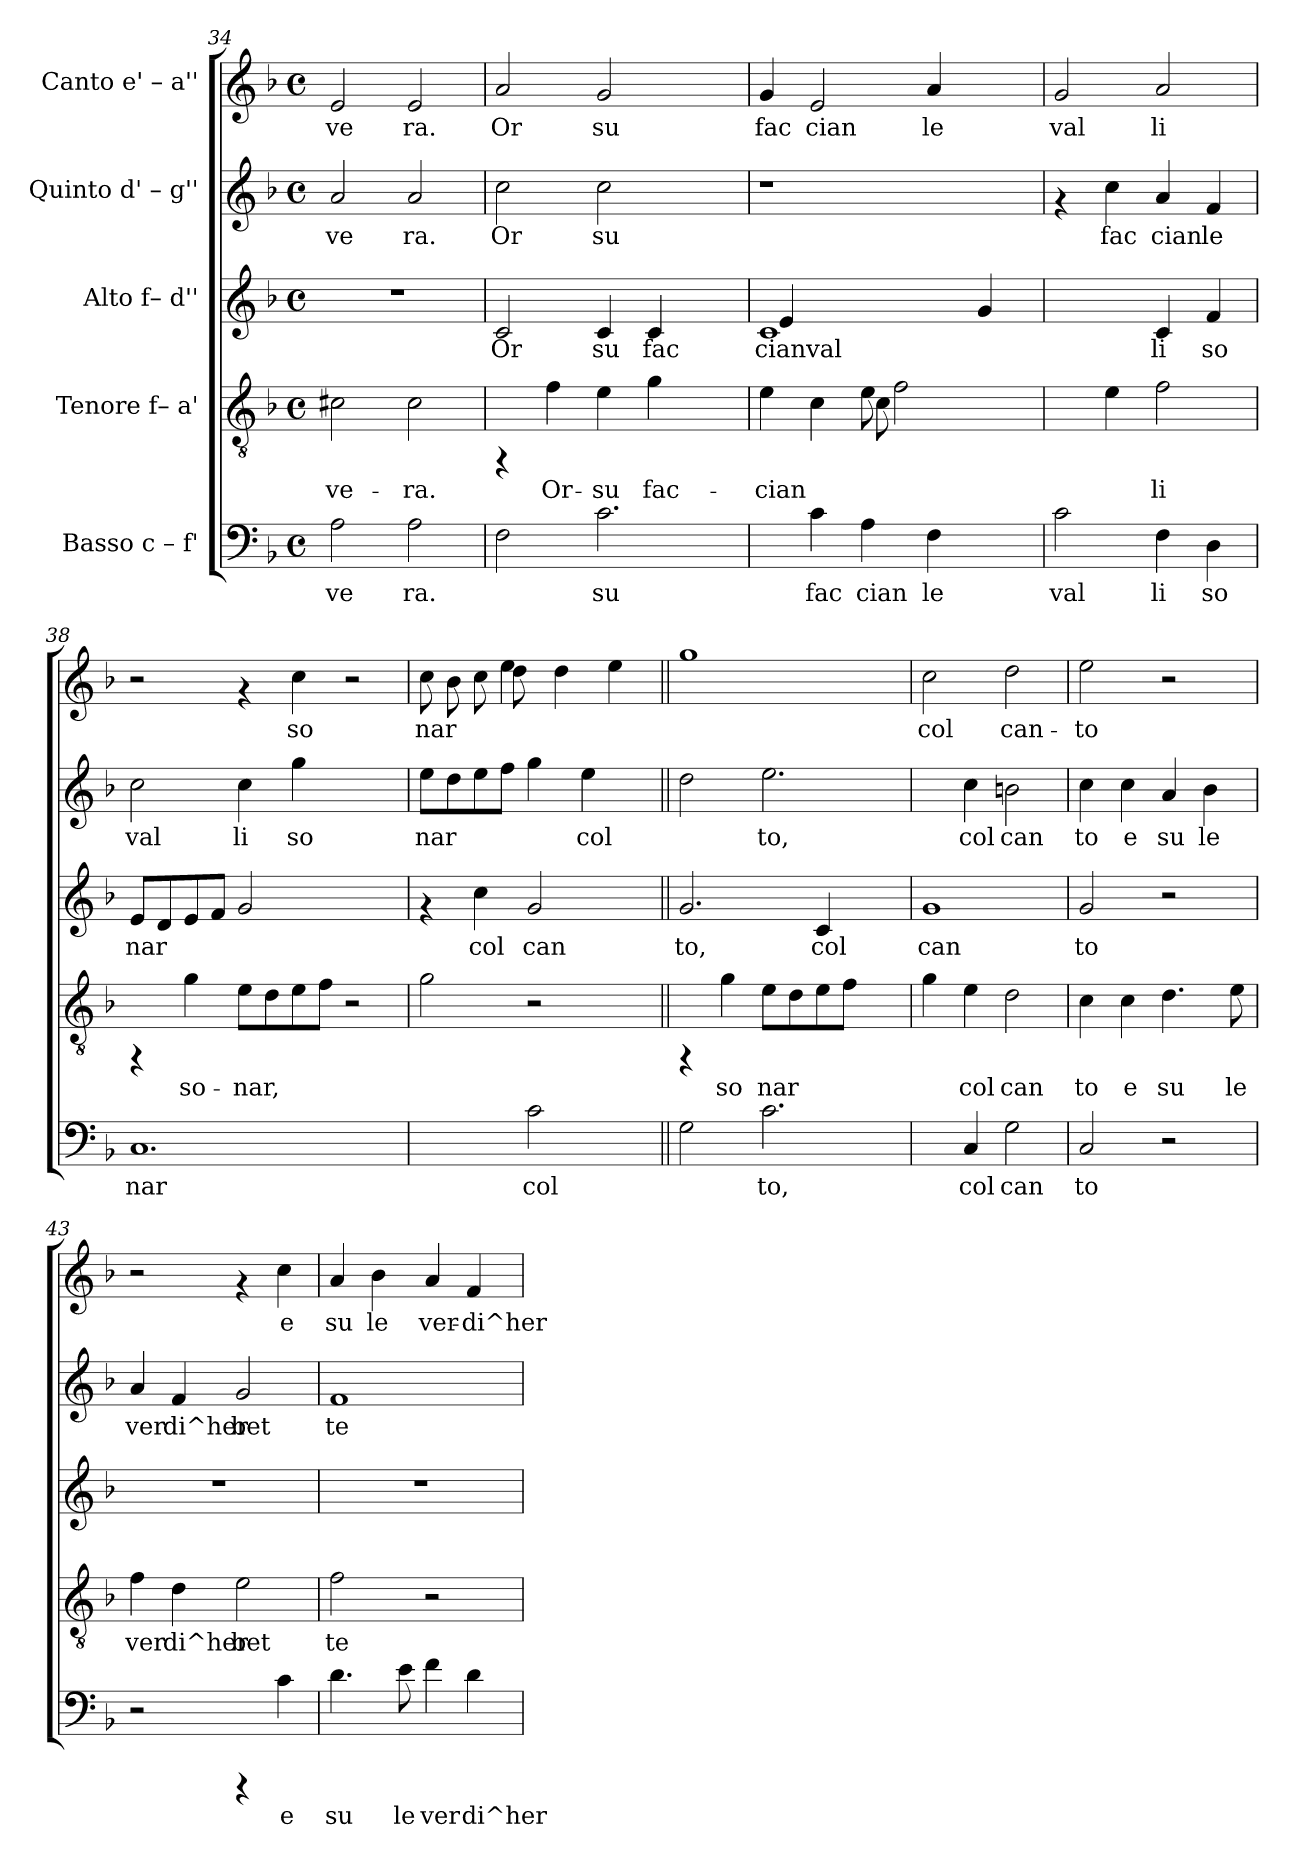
**kern	**text	**kern	**text	**kern	**text	**kern	**text	**kern	**text
*part5	*part5	*part4	*part4	*part3	*part3	*part2	*part2	*part1	*part1
*staff5	*staff5	*staff4	*staff4	*staff3	*staff3	*staff2	*staff2	*staff1	*staff1
*I"Basso  c – f'	*	*I"Tenore  f– a'	*	*I"Alto  f– d''	*	*I"Quinto  d' – g''	*	*I"Canto  e' – a''	*
!!LO:PB:g=z
*clefF4	*	*clefGv2	*	*clefG2	*	*clefG2	*	*clefG2	*
*k[b-]	*	*k[b-]	*	*k[b-]	*	*k[b-]	*	*k[b-]	*
*F:	*	*F:	*	*F:	*	*F:	*	*F:	*
*M4/4	*	*M4/4	*	*M4/4	*	*M4/4	*	*M4/4	*
*met(c)	*	*met(c)	*	*met(c)	*	*met(c)	*	*met(c)	*
=34	=34	=34	=34	=34	=34	=34	=34	=34	=34
!	!LO:LY:b:rj	!	!LO:LY:b:rj	!	!	!	!LO:LY:b:rj	!	!LO:LY:b:rj
2A\	ve	2c#X\	ve-	1r	.	2a/	-ve	2e/	-ve
!	!LO:LY:b:rj	!	!LO:LY:b:rj	!	!	!	!LO:LY:b:rj	!	!LO:LY:b:rj
2A\	ra.	2c#\	-ra.	.	.	2a/	ra.	2e/	ra.
=35	=35	=35	=35	=35	=35	=35	=35	=35	=35
!	!	!	!	!	!LO:LY:b	!	!LO:LY:b:rj	!	!LO:LY:b:rj
2F\	.	4rFF	.	2c/	Or	2cc\	Or	2a/	Or
!	!	!	!LO:LY:b:rj	!	!	!	!	!	!
.	.	4f\	Or-	.	.	.	.	.	.
!	!LO:LY:b:rj	!	!LO:LY:b:rj	!	!LO:LY:b	!	!LO:LY:b:rj	!	!LO:LY:b:rj
2.c\	su	4e\	-su	4c/	su	2cc\	su	2g/	su
!	!	!	!LO:LY:b:rj	!	!LO:LY:b	!	!	!	!
.	.	4g\	fac-	4c/	fac	.	.	.	.
.	.	4ryy	.	4ryy	.	4ryy	.	4ryy	.
=36	=36	=36	=36	=36	=36	=36	=36	=36	=36
!	!	!	!LO:LY:b:rj	!	!LO:LY:b	!	!	!	!LO:LY:b:rj
*	*	*^	*	*^	*	*	*	*	*
4ryy	.	4e\	2ryy	-cian	1c	4e/	cianval	1r	.	4g/	fac
!	!LO:LY:b:rj	!	!	!	!	!	!	!	!	!	!LO:LY:b:rj
4c\	fac	4c\	.	.	.	1ryy	.	.	.	2e/	cian
!	!LO:LY:b:rj	!	!	!LO:LY:b:rj	!	!	!	!	!	!	!
!	!	!	!	!LO:LY:b:rj	!	!	!	!	!	!	!
4A\	cian	8e\	8c\	.	.	.	.	.	.	.	.
.	.	2f\	8ryy	.	.	.	.	.	.	.	.
!	!LO:LY:b:rj	!	!	!	!	!	!	!	!	!	!LO:LY:b:rj
4F\	le	.	2ryy	.	.	.	.	.	.	4a/	le
!	!	!	!	!	!	!	!LO:LY:b	!	!	!	!
4ryy	.	.	.	.	4g/	.	.	4ryy	.	4ryy	.
.	.	8ryy	.	.	.	.	.	.	.	.	.
*	*	*v	*v	*	*	*	*	*	*	*	*
*	*	*	*	*v	*v	*	*	*	*	*
=37	=37	=37	=37	=37	=37	=37	=37	=37	=37
!	!LO:LY:b:rj	!	!	!	!	!	!	!	!LO:LY:b:rj
2c\	val	4ryy	.	2ryy	.	4rf	.	2g/	val
!	!	!	!LO:LY:b:rj	!	!	!	!LO:LY:b:rj	!	!
.	.	4e\	-	.	.	4cc\	fac	.	.
!	!LO:LY:b:rj	!	!LO:LY:b:rj	!	!LO:LY:b	!	!LO:LY:b:rj	!	!LO:LY:b:rj
4F\	li	2f\	-li	4c/	li	4a/	cian	2a/	li
!	!LO:LY:b:rj	!	!	!	!LO:LY:b	!	!LO:LY:b:rj	!	!
4D\	so	.	.	4f/	so	4f/	le	.	.
=38	=38	=38	=38	=38	=38	=38	=38	=38	=38
!	!LO:LY:b:rj	!	!	!	!LO:LY:b	!	!LO:LY:b:rj	!	!
1.C	nar	4rFF	.	8e/L	nar	2cc\	val	2r	.
!	!	!	!	!	!LO:LY:b	!	!	!	!
.	.	.	.	8d/	.	.	.	.	.
!	!	!	!LO:LY:b:rj	!	!LO:LY:b	!	!	!	!
.	.	4g\	so-	8e/	.	.	.	.	.
!	!	!	!	!	!LO:LY:b	!	!	!	!
.	.	.	.	8f/J	.	.	.	.	.
!	!	!	!LO:LY:b:rj	!	!LO:LY:b	!	!LO:LY:b:rj	!	!
.	.	8e\L	-nar,	2g/	.	4cc\	li	4rf	.
!	!	!	!LO:LY:b:rj	!	!	!	!	!	!
.	.	8d\	.	.	.	.	.	.	.
!	!	!	!LO:LY:b:rj	!	!	!	!LO:LY:b:rj	!	!LO:LY:b:rj
.	.	8e\	.	.	.	4gg\	so	4cc\	so
!	!	!	!LO:LY:b:rj	!	!	!	!	!	!
.	.	8f\J	.	.	.	.	.	.	.
.	.	2r	.	2ryy	.	2ryy	.	2r	.
=39	=39	=39	=39	=39	=39	=39	=39	=39	=39
!	!	!	!LO:LY:b:rj	!	!	!	!LO:LY:b:rj	!	!LO:LY:b:rj
*	*	*	*	*	*	*	*	*^	*
2ryy	.	2g\	.	4rf	.	8ee\L	nar	8cc\L	4.ryy	nar
!	!	!	!	!	!	!	!LO:LY:b:rj	!	!	!LO:LY:b:rj
.	.	.	.	.	.	8dd\	.	8b-\	.	.
!	!	!	!	!	!LO:LY:b	!	!LO:LY:b:rj	!	!	!LO:LY:b:rj
.	.	.	.	4cc\	col	8ee\	.	8cc\	.	.
!	!	!	!	!	!	!	!LO:LY:b:rj	!	!	!LO:LY:b:rj
.	.	.	.	.	.	8ff\J	.	4ee\	8dd\	.
!	!LO:LY:b:rj	!	!	!	!LO:LY:b	!	!LO:LY:b:rj	!	!	!
2c\	col	2r	.	2g/	can	4gg\	.	.	2ryy	.
!	!	!	!	!	!	!	!	!	!	!LO:LY:b:rj
.	.	.	.	.	.	.	.	4dd\	.	.
!	!	!	!	!	!	!	!LO:LY:b:rj	!	!	!
.	.	.	.	.	.	4ee\	col	.	.	.
!	!	!	!	!	!	!	!	!	!	!LO:LY:b:rj
.	.	.	.	.	.	.	.	4ee\	.	.
8ryy	.	8ryy	.	8ryy	.	8ryy	.	.	8ryy	.
!!LO:LB:g=z
=40||	=40||	=40||	=40||	=40||	=40||	=40||	=40||	=40||	=40||	=40||
!	!	!	!	!	!LO:LY:b	!	!	!	!	!LO:LY:b:rj
*	*	*	*	*	*	*	*	*v	*v	*
2G\	.	4rFF	.	2.g/	to,	2dd\	.	1gg	.
!	!	!	!LO:LY:b:rj	!	!	!	!	!	!
.	.	4g\	so	.	.	.	.	.	.
!	!LO:LY:b:rj	!	!LO:LY:b:rj	!	!	!	!LO:LY:b:rj	!	!
2.c\	to,	8e\L	nar	.	.	2.ee\	to,	.	.
!	!	!	!LO:LY:b:rj	!	!	!	!	!	!
.	.	8d\	.	.	.	.	.	.	.
!	!	!	!LO:LY:b:rj	!	!LO:LY:b	!	!	!	!
.	.	8e\	.	4c/	col	.	.	.	.
!	!	!	!LO:LY:b:rj	!	!	!	!	!	!
.	.	8f\J	.	.	.	.	.	.	.
.	.	4ryy	.	4ryy	.	.	.	4ryy	.
=41	=41	=41	=41	=41	=41	=41	=41	=41	=41
!	!	!	!LO:LY:b:rj	!	!LO:LY:b	!	!	!	!LO:LY:b:rj
4ryy	.	4g\	.	1g	can	4ryy	.	2cc\	col
!	!LO:LY:b:rj	!	!LO:LY:b:rj	!	!	!	!LO:LY:b:rj	!	!
4C/	col	4e\	col	.	.	4cc\	col	.	.
!	!LO:LY:b:rj	!	!LO:LY:b:rj	!	!	!	!LO:LY:b:rj	!	!LO:LY:b:rj
2G\	can	2d\	can	.	.	2bn\	can	2dd\	can-
=42	=42	=42	=42	=42	=42	=42	=42	=42	=42
!	!LO:LY:b:rj	!	!LO:LY:b:rj	!	!LO:LY:b	!	!LO:LY:b:rj	!	!LO:LY:b:rj
2C/	to	4c\	to	2g/	to	4cc\	to	2ee\	-to
!	!	!	!LO:LY:b:rj	!	!	!	!LO:LY:b:rj	!	!
.	.	4c\	e	.	.	4cc\	e	.	.
!	!	!	!LO:LY:b:rj	!	!	!	!LO:LY:b:rj	!	!
2r	.	4.d\	su	2r	.	4a/	su	2r	.
!	!	!	!	!	!	!	!LO:LY:b:rj	!	!
.	.	.	.	.	.	4b-\	le	.	.
!	!	!	!LO:LY:b:rj	!	!	!	!	!	!
.	.	8e\	le	.	.	.	.	.	.
=43	=43	=43	=43	=43	=43	=43	=43	=43	=43
!	!	!	!LO:LY:b:rj	!	!	!	!LO:LY:b:rj	!	!
2r	.	4f\	ver	1r	.	4a/	ver	2r	.
!	!	!	!LO:LY:b:rj	!	!	!	!LO:LY:b:rj	!	!
.	.	4d\	di^her	.	.	4f/	di^her	.	.
!	!	!	!LO:LY:b:rj	!	!	!	!LO:LY:b:rj	!	!
4rCCC	.	2e\	bet	.	.	2g/	bet	4rf	.
!	!LO:LY:b:rj	!	!	!	!	!	!	!	!LO:LY:b:rj
4c\	e	.	.	.	.	.	.	4cc\	e
=44	=44	=44	=44	=44	=44	=44	=44	=44	=44
!	!LO:LY:b:rj	!	!LO:LY:b:rj	!	!	!	!LO:LY:b:rj	!	!LO:LY:b:rj
4.d\	su	2f\	te	1r	.	1f	te	4a/	su
!	!	!	!	!	!	!	!	!	!LO:LY:b:rj
.	.	.	.	.	.	.	.	4b-\	le
!	!LO:LY:b:rj	!	!	!	!	!	!	!	!
8e\	le	.	.	.	.	.	.	.	.
!	!LO:LY:b:rj	!	!	!	!	!	!	!	!LO:LY:b:rj
4f\	ver	2r	.	.	.	.	.	4a/	ver-
!	!LO:LY:b:rj	!	!	!	!	!	!	!	!LO:LY:b:rj
4d\	di^her	.	.	.	.	.	.	4f/	-di^her-
=	=	=	=	=	=	=	=	=	=
*-	*-	*-	*-	*-	*-	*-	*-	*-	*-
